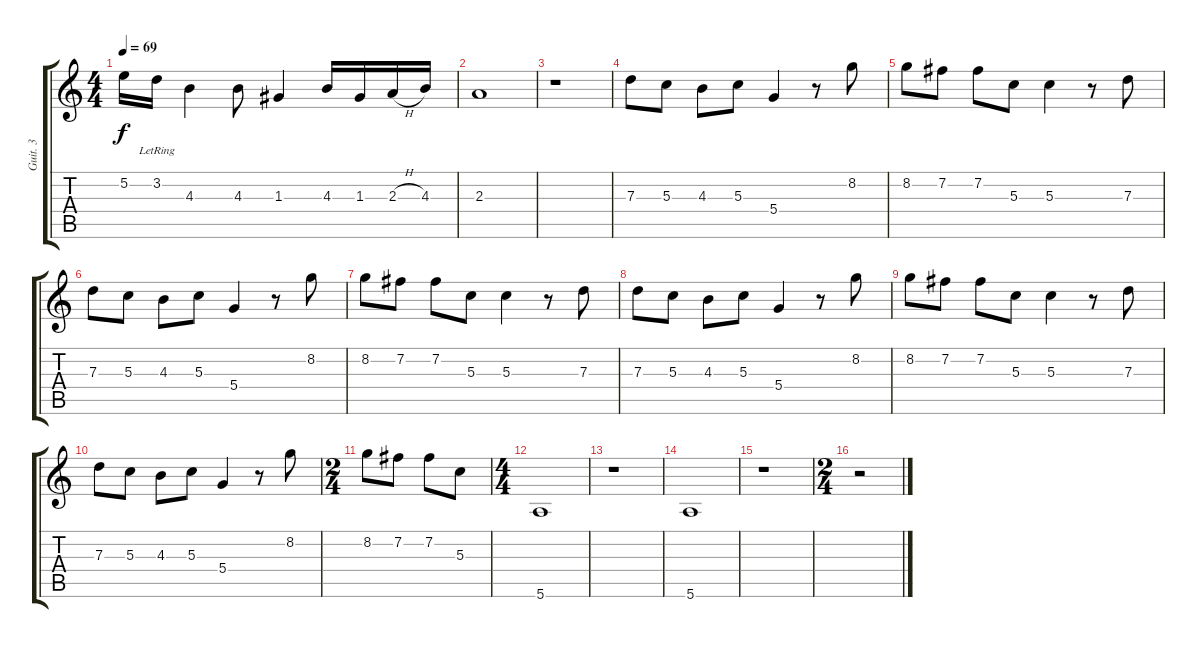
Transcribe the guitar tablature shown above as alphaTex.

\track ("Guit. 3" "Guit. 3") {instrument distortionguitar}
\staff {score tabs}
\tuning (E4 B3 G3 D3 A2 E2) {hide}
\ts (4 4)
\tempo 69
\clef g2
\ks c
5.2.16{dy f} 3.2{lr}.16 4.3.4 4.3.8 1.3.4 4.3.16 1.3.16 2.3{h}.16 4.3.16 |
2.3.1 |
r.1 |
7.3.8{volume 12 instrument distortionguitar} 5.3.8 4.3.8 5.3.8 5.4.4 r.8 8.2.8 |
8.2.8 7.2.8 7.2.8 5.3.8 5.3.4 r.8 7.3.8 |
7.3.8 5.3.8 4.3.8 5.3.8 5.4.4 r.8 8.2.8 |
8.2.8 7.2.8 7.2.8 5.3.8 5.3.4 r.8 7.3.8 |
7.3.8 5.3.8 4.3.8 5.3.8 5.4.4 r.8 8.2.8 |
8.2.8 7.2.8 7.2.8 5.3.8 5.3.4 r.8 7.3.8 |
7.3.8 5.3.8 4.3.8 5.3.8 5.4.4 r.8 8.2.8 |
\ts (2 4)
8.2.8 7.2.8 7.2.8 5.3.8 |
\ts (4 4)
5.6.1 |
r.1 |
5.6.1 |
r.1 |
\ts (2 4)
r.2
